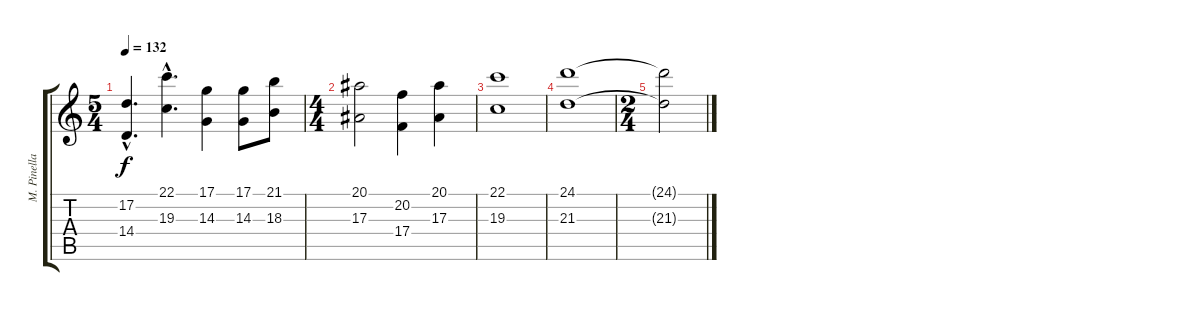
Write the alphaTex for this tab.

\track ("M. Pinella [Strings, Chorus]" "M. Pinella") {instrument stringensemble1}
\staff {score tabs}
\tuning (D4 A3 F3 C3 G2 D2) {hide}
\ts (5 4)
\tempo 132
\clef g2
\ks c
(17.2{hac} 14.4{hac}).4{d dy f} (22.1{hac} 19.3{hac}).4{d} (17.1 14.3).4 (17.1 14.3).8 (21.1 18.3).8 |
\ts (4 4)
(20.1 17.3).2 (20.2 17.4).4 (20.1 17.3).4 |
(22.1 19.3).1 |
(24.1 21.3).1{volume 0} |
\ts (2 4)
(24.1{t} 21.3{t}).2
